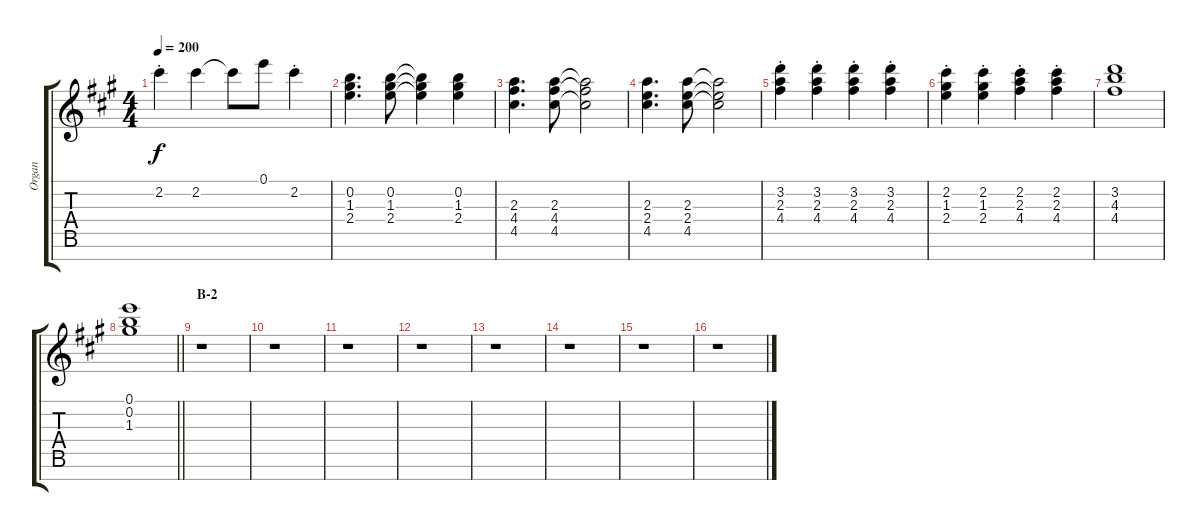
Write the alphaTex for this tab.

\track ("Organ" "Organ") {instrument rockorgan}
\staff {score tabs}
\tuning (E6 B5 G5 D5 A4 E4 B3) {hide}
\ts (4 4)
\tempo 200
\clef g2
\ks a
2.2{st}.4{dy f} 2.2.4 2.2{t}.8 0.1.8 2.2{st}.4 |
(0.2 1.3 2.4).4{d} (0.2 1.3 2.4).8 (0.2{t} 1.3{t} 2.4{t}).4 (0.2 1.3 2.4).4 |
(2.3 4.4 4.5).4{d} (2.3 4.4 4.5).8 (2.3{t} 4.4{t} 4.5{t}).2 |
(2.3 2.4 4.5).4{d} (2.3 2.4 4.5).8 (2.3{t} 2.4{t} 4.5{t}).2 |
(3.2{st} 2.3{st} 4.4{st}).4 (3.2{st} 2.3{st} 4.4{st}).4 (3.2{st} 2.3{st} 4.4{st}).4 (3.2{st} 2.3{st} 4.4{st}).4 |
(2.2{st} 1.3{st} 2.4{st}).4 (2.2{st} 1.3{st} 2.4{st}).4 (2.2{st} 2.3{st} 4.4{st}).4 (2.2{st} 2.3{st} 4.4{st}).4 |
(3.2 4.3 4.4).1 |
\barLineRight lightlight
(0.1 0.2 1.3).1 |
\section ("" "B-2")
r.1 |
r.1 |
r.1 |
r.1 |
r.1 |
r.1 |
r.1 |
r.1
